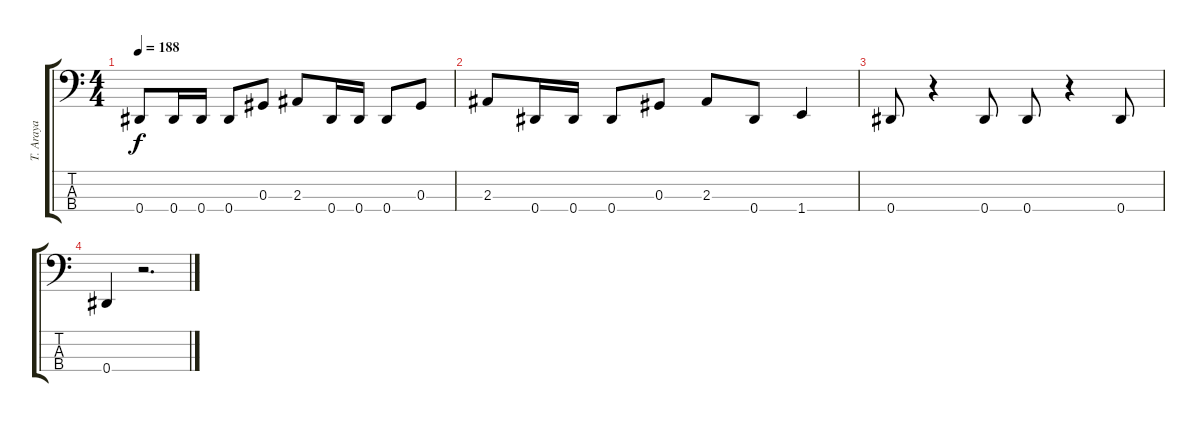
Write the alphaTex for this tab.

\track ("T. Araya" "T. Araya") {instrument electricbasspick}
\staff {score tabs}
\tuning (Gb2 Db2 Ab1 Eb1) {hide}
\ts (4 4)
\tempo 188
\clef f4
\ks c
0.4.8{dy f} 0.4.16 0.4.16 0.4.8 0.3.8 2.3.8 0.4.16 0.4.16 0.4.8 0.3.8 |
2.3.8 0.4.16 0.4.16 0.4.8 0.3.8 2.3.8 0.4.8 1.4.4 |
0.4.8 r.4 0.4.8 0.4.8 r.4 0.4.8 |
0.4.4 r.2{d}
